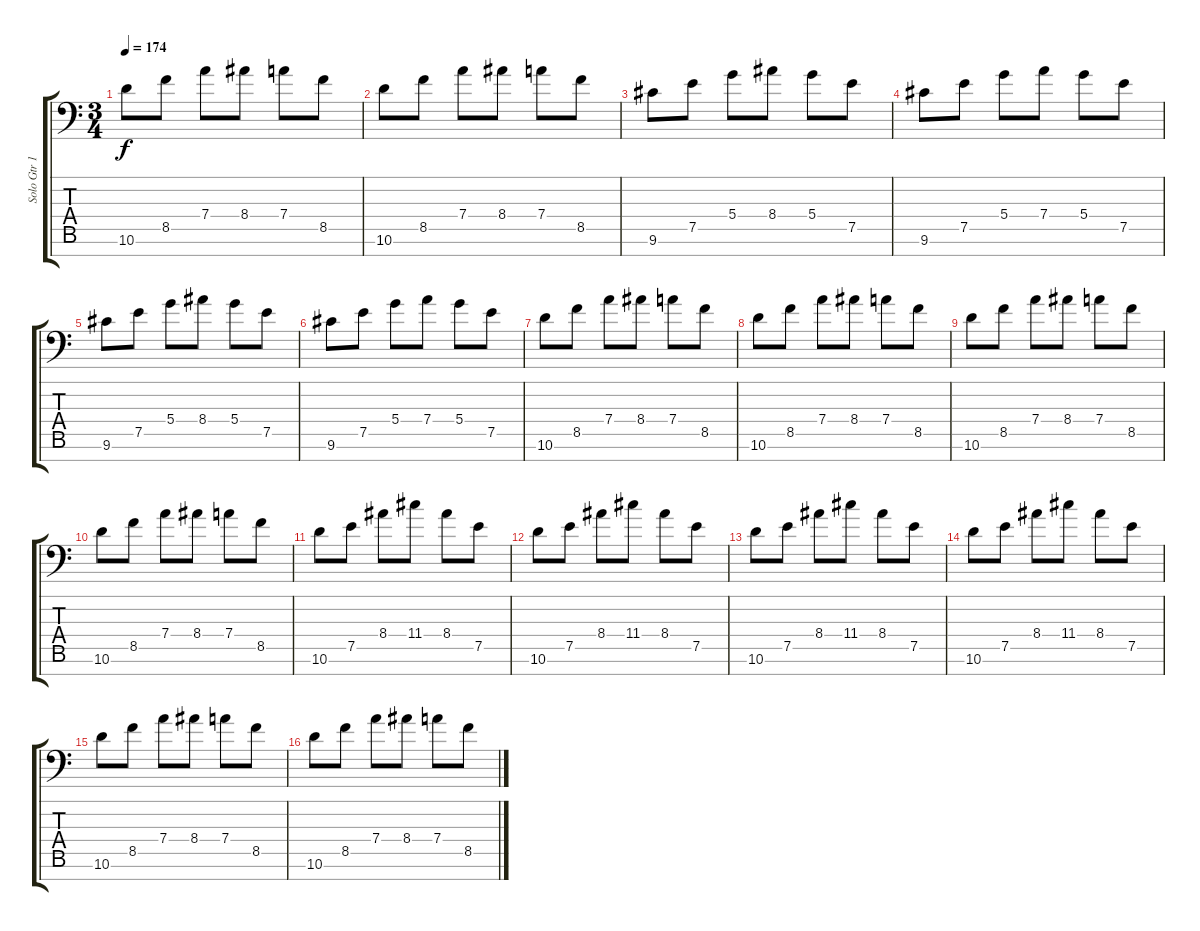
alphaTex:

\track ("Solo Gtr 1" "Solo Gtr 1") {instrument distortionguitar}
\staff {score tabs}
\tuning (E4 B3 G3 D3 A2 E2 A1) {hide}
\ts (3 4)
\tempo 174
\clef f4
\ks c
10.6.8{dy f} 8.5.8 7.4.8 8.4.8 7.4.8 8.5.8 |
10.6.8 8.5.8 7.4.8 8.4.8 7.4.8 8.5.8 |
9.6.8 7.5.8 5.4.8 8.4.8 5.4.8 7.5.8 |
9.6.8 7.5.8 5.4.8 7.4.8 5.4.8 7.5.8 |
9.6.8 7.5.8 5.4.8 8.4.8 5.4.8 7.5.8 |
9.6.8 7.5.8 5.4.8 7.4.8 5.4.8 7.5.8 |
10.6.8 8.5.8 7.4.8 8.4.8 7.4.8 8.5.8 |
10.6.8 8.5.8 7.4.8 8.4.8 7.4.8 8.5.8 |
10.6.8 8.5.8 7.4.8 8.4.8 7.4.8 8.5.8 |
10.6.8 8.5.8 7.4.8 8.4.8 7.4.8 8.5.8 |
10.6.8 7.5.8 8.4.8 11.4.8 8.4.8 7.5.8 |
10.6.8 7.5.8 8.4.8 11.4.8 8.4.8 7.5.8 |
10.6.8 7.5.8 8.4.8 11.4.8 8.4.8 7.5.8 |
10.6.8 7.5.8 8.4.8 11.4.8 8.4.8 7.5.8 |
10.6.8 8.5.8 7.4.8 8.4.8 7.4.8 8.5.8 |
10.6.8 8.5.8 7.4.8 8.4.8 7.4.8 8.5.8
